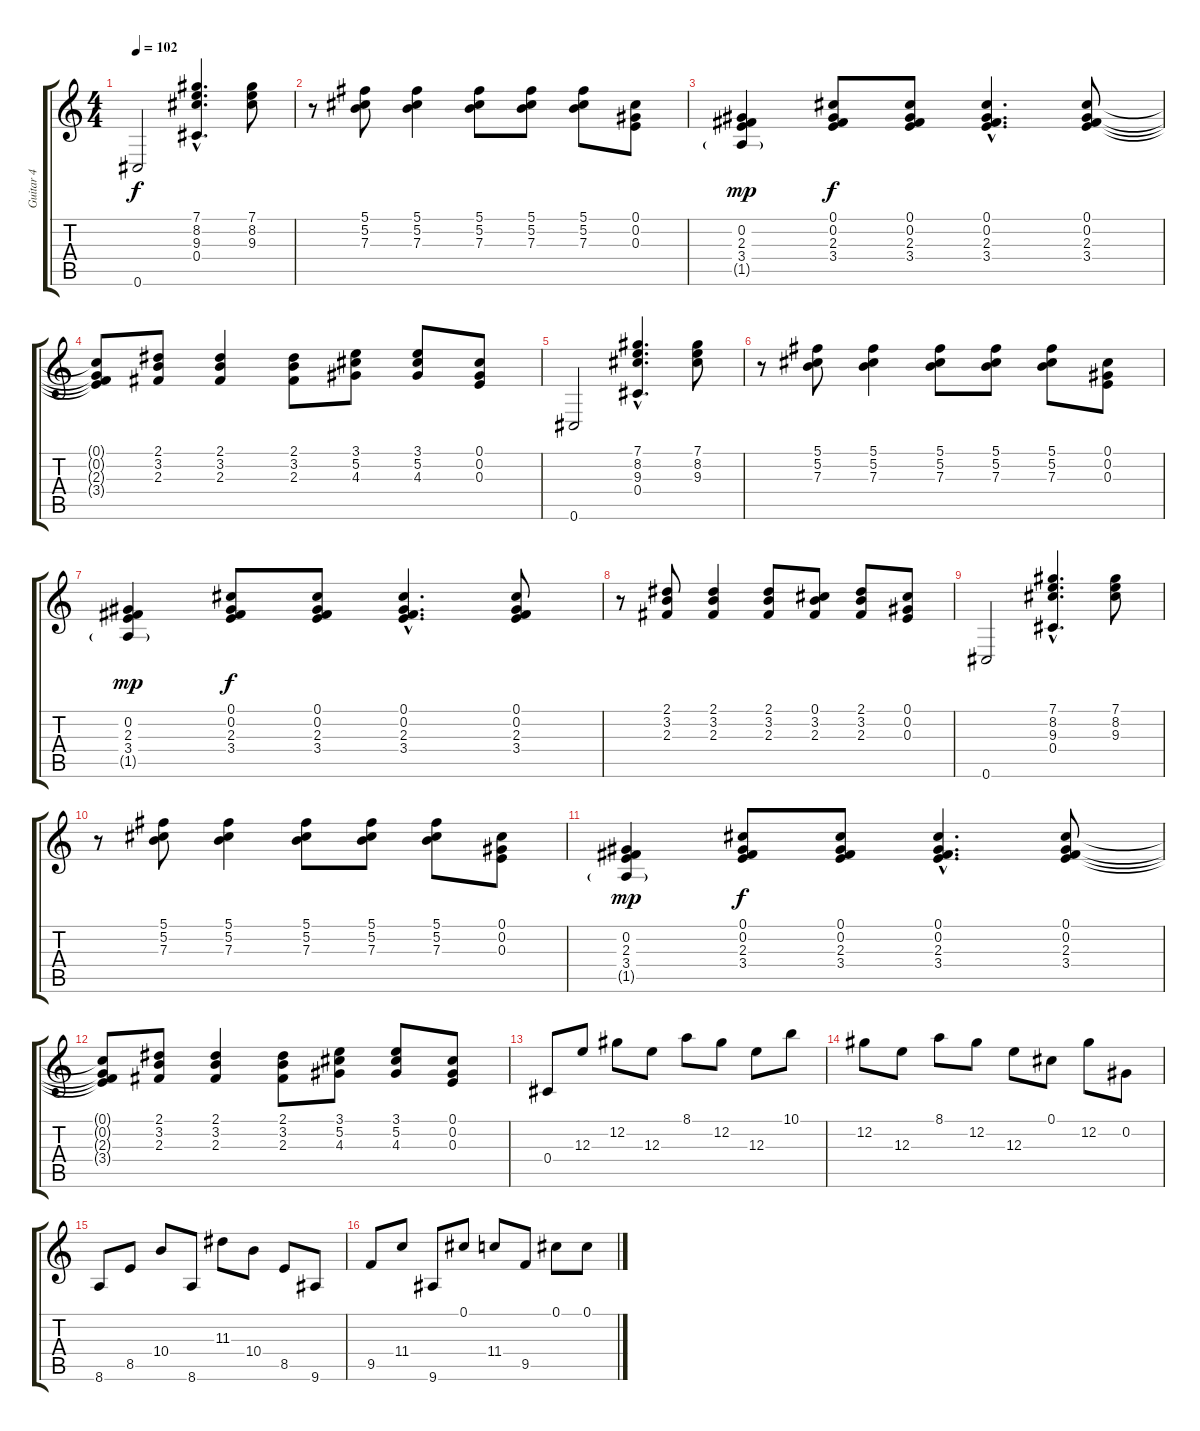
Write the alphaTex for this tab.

\track ("Guitar 4" "Guitar 4") {instrument acousticguitarsteel}
\staff {score tabs}
\tuning (Db4 Ab3 E3 Db3 Ab2 Db2) {hide}
\ts (4 4)
\tempo 102
\clef g2
\ks c
0.6.2{dy f} (7.1{hac} 8.2{hac} 9.3{hac} 0.4{hac}).4{d} (7.1 8.2 9.3).8 |
r.8 (5.1 5.2 7.3).8 (5.1 5.2 7.3).4 (5.1 5.2 7.3).8 (5.1 5.2 7.3).8 (5.1 5.2 7.3).8 (0.1 0.2 0.3).8 |
(0.2 2.3 3.4 1.5{g}).4{dy mp} (0.1 0.2 2.3 3.4).8{dy f} (0.1 0.2 2.3 3.4).8 (0.1{hac} 0.2{hac} 2.3{hac} 3.4{hac}).4{d} (0.1 0.2 2.3 3.4).8 |
(0.1{t} 0.2{t} 2.3{t} 3.4{t}).8 (2.1 3.2 2.3).8 (2.1 3.2 2.3).4 (2.1 3.2 2.3).8 (3.1 5.2 4.3).8 (3.1 5.2 4.3).8 (0.1 0.2 0.3).8 |
0.6.2 (7.1{hac} 8.2{hac} 9.3{hac} 0.4{hac}).4{d} (7.1 8.2 9.3).8 |
r.8 (5.1 5.2 7.3).8 (5.1 5.2 7.3).4 (5.1 5.2 7.3).8 (5.1 5.2 7.3).8 (5.1 5.2 7.3).8 (0.1 0.2 0.3).8 |
(0.2 2.3 3.4 1.5{g}).4{dy mp} (0.1 0.2 2.3 3.4).8{dy f} (0.1 0.2 2.3 3.4).8 (0.1{hac} 0.2{hac} 2.3{hac} 3.4{hac}).4{d} (0.1 0.2 2.3 3.4).8 |
r.8 (2.1 3.2 2.3).8 (2.1 3.2 2.3).4 (2.1 3.2 2.3).8 (0.1 3.2 2.3).8 (2.1 3.2 2.3).8 (0.1 0.2 0.3).8 |
0.6.2 (7.1{hac} 8.2{hac} 9.3{hac} 0.4{hac}).4{d} (7.1 8.2 9.3).8 |
r.8 (5.1 5.2 7.3).8 (5.1 5.2 7.3).4 (5.1 5.2 7.3).8 (5.1 5.2 7.3).8 (5.1 5.2 7.3).8 (0.1 0.2 0.3).8 |
(0.2 2.3 3.4 1.5{g}).4{dy mp} (0.1 0.2 2.3 3.4).8{dy f} (0.1 0.2 2.3 3.4).8 (0.1{hac} 0.2{hac} 2.3{hac} 3.4{hac}).4{d} (0.1 0.2 2.3 3.4).8 |
(0.1{t} 0.2{t} 2.3{t} 3.4{t}).8 (2.1 3.2 2.3).8 (2.1 3.2 2.3).4 (2.1 3.2 2.3).8 (3.1 5.2 4.3).8 (3.1 5.2 4.3).8 (0.1 0.2 0.3).8 |
0.4.8 12.3.8 12.2.8 12.3.8 8.1.8 12.2.8 12.3.8 10.1.8 |
12.2.8 12.3.8 8.1.8 12.2.8 12.3.8 0.1.8 12.2.8 0.2.8 |
8.6.8 8.5.8 10.4.8 8.6.8 11.3.8 10.4.8 8.5.8 9.6.8 |
9.5.8 11.4.8 9.6.8 0.1.8 11.4.8 9.5.8 0.1.8 0.1.8
